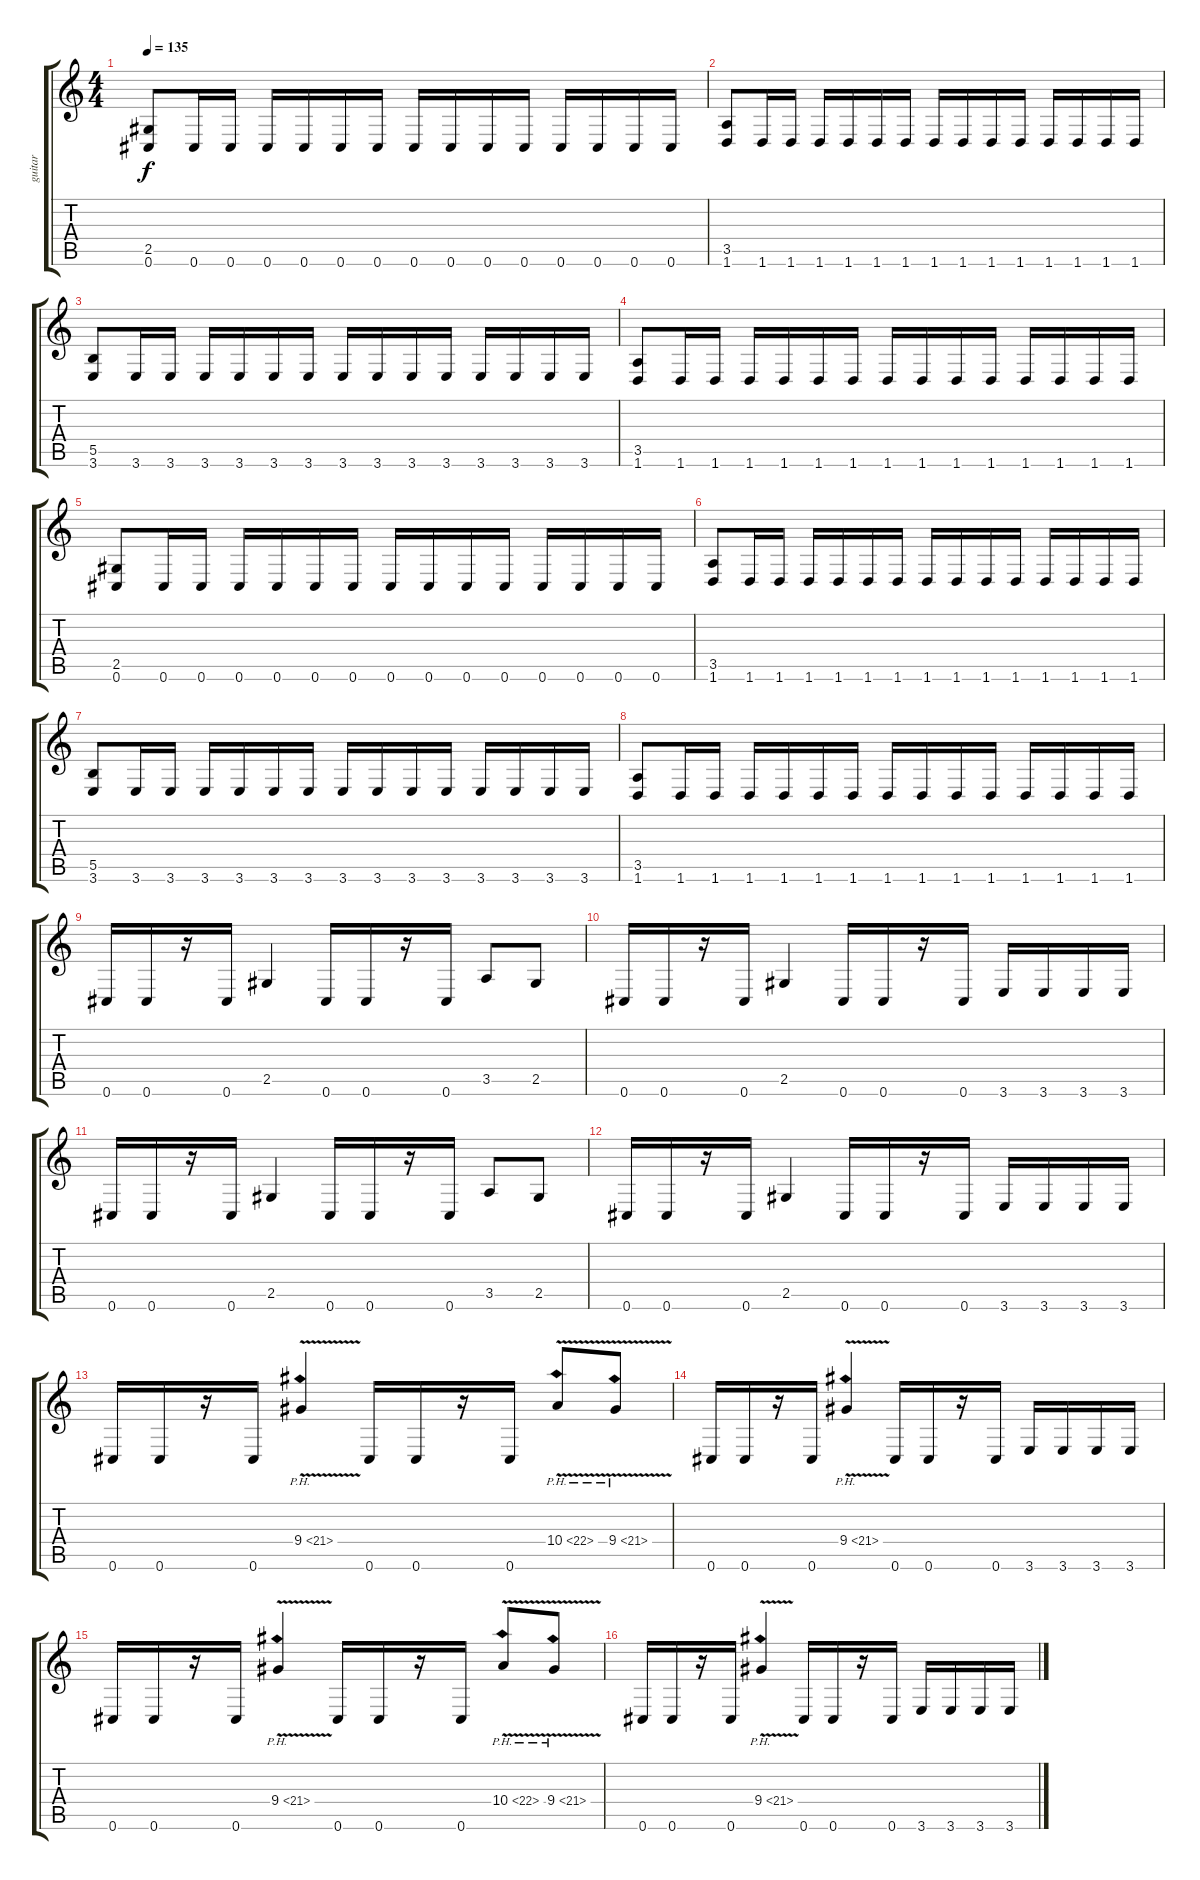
\track ("guitar" "guitar") {instrument distortionguitar}
\staff {score tabs}
\tuning (Db4 Ab3 E3 B2 Gb2 Db2) {hide}
\ts (4 4)
\tempo 135
\clef g2
\ks c
(2.5 0.6).8{dy f} 0.6.16 0.6.16 0.6.16 0.6.16 0.6.16 0.6.16 0.6.16 0.6.16 0.6.16 0.6.16 0.6.16 0.6.16 0.6.16 0.6.16 |
(3.5 1.6).8 1.6.16 1.6.16 1.6.16 1.6.16 1.6.16 1.6.16 1.6.16 1.6.16 1.6.16 1.6.16 1.6.16 1.6.16 1.6.16 1.6.16 |
(5.5 3.6).8 3.6.16 3.6.16 3.6.16 3.6.16 3.6.16 3.6.16 3.6.16 3.6.16 3.6.16 3.6.16 3.6.16 3.6.16 3.6.16 3.6.16 |
(3.5 1.6).8 1.6.16 1.6.16 1.6.16 1.6.16 1.6.16 1.6.16 1.6.16 1.6.16 1.6.16 1.6.16 1.6.16 1.6.16 1.6.16 1.6.16 |
(2.5 0.6).8 0.6.16 0.6.16 0.6.16 0.6.16 0.6.16 0.6.16 0.6.16 0.6.16 0.6.16 0.6.16 0.6.16 0.6.16 0.6.16 0.6.16 |
(3.5 1.6).8 1.6.16 1.6.16 1.6.16 1.6.16 1.6.16 1.6.16 1.6.16 1.6.16 1.6.16 1.6.16 1.6.16 1.6.16 1.6.16 1.6.16 |
(5.5 3.6).8 3.6.16 3.6.16 3.6.16 3.6.16 3.6.16 3.6.16 3.6.16 3.6.16 3.6.16 3.6.16 3.6.16 3.6.16 3.6.16 3.6.16 |
(3.5 1.6).8 1.6.16 1.6.16 1.6.16 1.6.16 1.6.16 1.6.16 1.6.16 1.6.16 1.6.16 1.6.16 1.6.16 1.6.16 1.6.16 1.6.16 |
0.6.16 0.6.16 r.16 0.6.16 2.5.4 0.6.16 0.6.16 r.16 0.6.16 3.5.8 2.5.8 |
0.6.16 0.6.16 r.16 0.6.16 2.5.4 0.6.16 0.6.16 r.16 0.6.16 3.6.16 3.6.16 3.6.16 3.6.16 |
0.6.16 0.6.16 r.16 0.6.16 2.5.4 0.6.16 0.6.16 r.16 0.6.16 3.5.8 2.5.8 |
0.6.16 0.6.16 r.16 0.6.16 2.5.4 0.6.16 0.6.16 r.16 0.6.16 3.6.16 3.6.16 3.6.16 3.6.16 |
0.6.16 0.6.16 r.16 0.6.16 9.4{ph 12 v}.4 0.6.16 0.6.16 r.16 0.6.16 10.4{ph 12 v}.8 9.4{ph 12 v}.8 |
0.6.16 0.6.16 r.16 0.6.16 9.4{ph 12 v}.4 0.6.16 0.6.16 r.16 0.6.16 3.6.16 3.6.16 3.6.16 3.6.16 |
0.6.16 0.6.16 r.16 0.6.16 9.4{ph 12 v}.4 0.6.16 0.6.16 r.16 0.6.16 10.4{ph 12 v}.8 9.4{ph 12 v}.8 |
0.6.16 0.6.16 r.16 0.6.16 9.4{ph 12 v}.4 0.6.16 0.6.16 r.16 0.6.16 3.6.16 3.6.16 3.6.16 3.6.16
